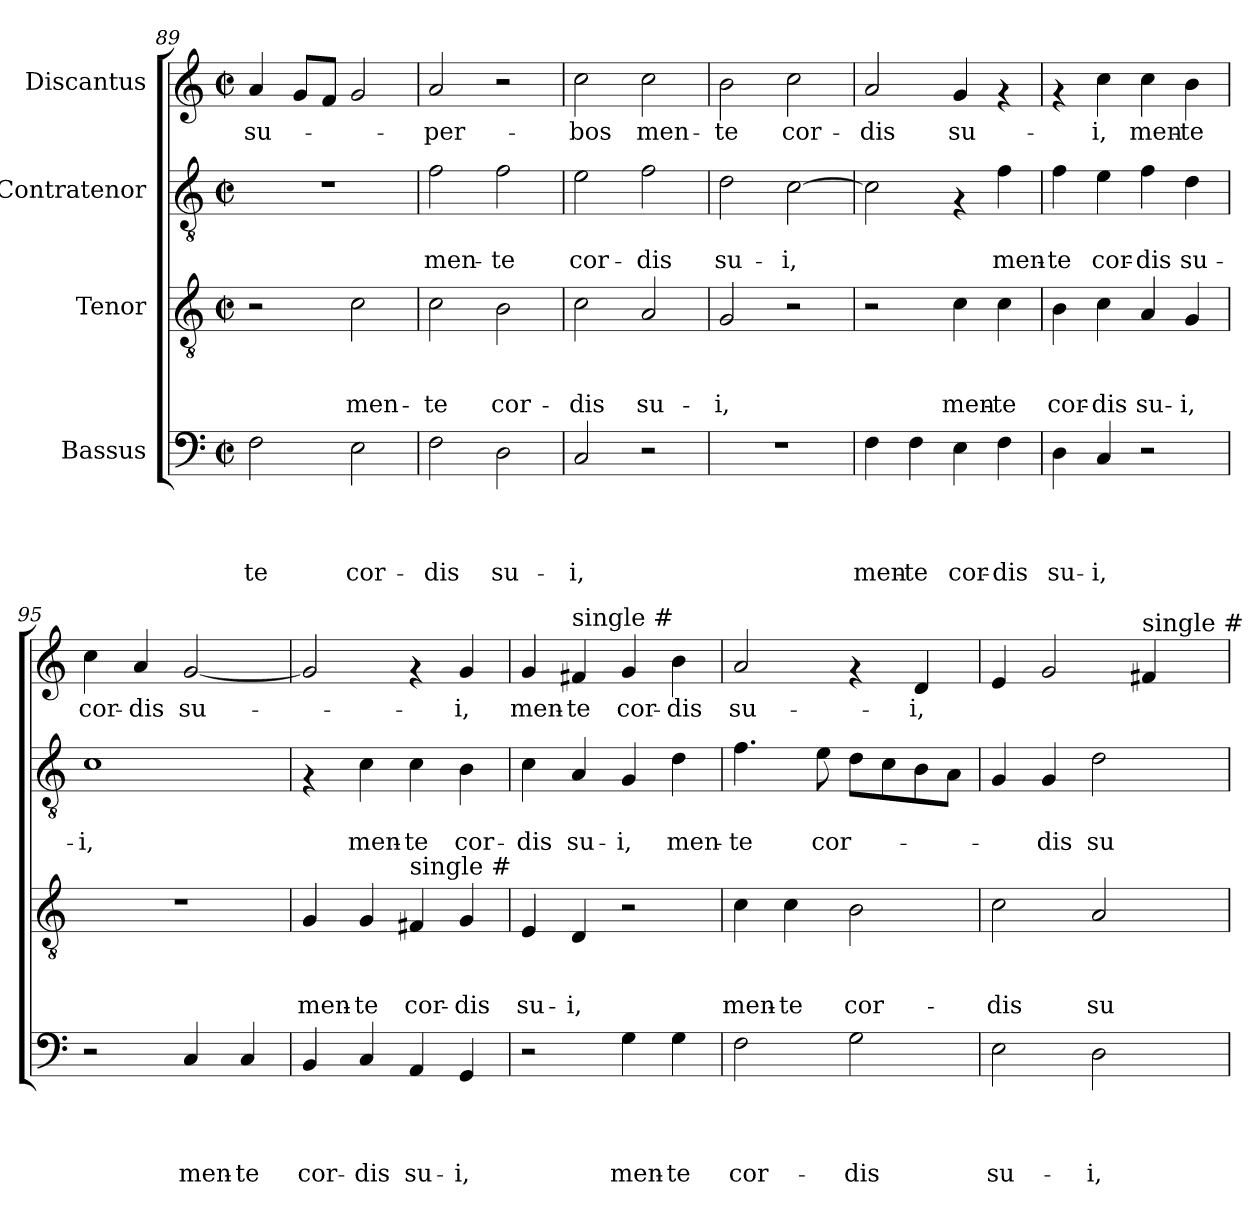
**kern	**text	**text	**text	**text	**kern	**text	**text	**text	**kern	**text	**text	**kern	**text
*part4	*part4	*part4	*part4	*part4	*part3	*part3	*part3	*part3	*part2	*part2	*part2	*part1	*part1
*staff4	*staff4	*staff4	*staff4	*staff4	*staff3	*staff3	*staff3	*staff3	*staff2	*staff2	*staff2	*staff1	*staff1
*I"Bassus	*	*	*	*	*I"Tenor	*	*	*	*I"Contratenor	*	*	*I"Discantus	*
*clefF4	*	*	*	*	*clefGv2	*	*	*	*clefGv2	*	*	*clefG2	*
*k[]	*	*	*	*	*k[]	*	*	*	*k[]	*	*	*k[]	*
*C:	*	*	*	*	*C:	*	*	*	*C:	*	*	*C:	*
*M2/2	*	*	*	*	*M2/2	*	*	*	*M2/2	*	*	*M2/2	*
*met(c|)	*	*	*	*	*met(c|)	*	*	*	*met(c|)	*	*	*met(c|)	*
=89	=89	=89	=89	=89	=89	=89	=89	=89	=89	=89	=89	=89	=89
!	!	!	!	!LO:LY:b	!	!	!	!	!	!	!	!	!LO:LY:b
2F\	.	.	.	-te	2r	.	.	.	1r	.	.	4a/	su-
.	.	.	.	.	.	.	.	.	.	.	.	8g/L	.
.	.	.	.	.	.	.	.	.	.	.	.	8f/J	.
!	!	!	!	!LO:LY:b	!	!	!	!LO:LY:b	!	!	!	!	!
2E\	.	.	.	cor-	2c\	.	.	men-	.	.	.	2g/	.
=90	=90	=90	=90	=90	=90	=90	=90	=90	=90	=90	=90	=90	=90
!	!	!	!	!LO:LY:b	!	!	!	!LO:LY:b	!	!	!LO:LY:b	!	!LO:LY:b
2F\	.	.	.	-dis	2c\	.	.	-te	2f\	.	men-	2a/	-per-
!	!	!	!	!LO:LY:b	!	!	!	!LO:LY:b	!	!	!LO:LY:b	!	!
2D\	.	.	.	su-	2B\	.	.	cor-	2f\	.	-te	2r	.
=91	=91	=91	=91	=91	=91	=91	=91	=91	=91	=91	=91	=91	=91
!	!	!	!	!LO:LY:b	!	!	!	!LO:LY:b	!	!	!LO:LY:b	!	!LO:LY:b
2C/	.	.	.	-i,	2c\	.	.	-dis	2e\	.	cor-	2cc\	-bos
!	!	!	!	!	!	!	!	!LO:LY:b	!	!	!LO:LY:b	!	!LO:LY:b
2r	.	.	.	.	2A/	.	.	su-	2f\	.	-dis	2cc\	men-
=92	=92	=92	=92	=92	=92	=92	=92	=92	=92	=92	=92	=92	=92
!	!	!	!	!	!	!	!	!LO:LY:b	!	!	!LO:LY:b	!	!LO:LY:b
1r	.	.	.	.	2G/	.	.	-i,	2d\	.	su-	2b\	-te
!	!	!	!	!	!	!	!	!	!	!	!LO:LY:b	!	!LO:LY:b
.	.	.	.	.	2r	.	.	.	[>2c\	.	-i,	2cc\	cor-
=93	=93	=93	=93	=93	=93	=93	=93	=93	=93	=93	=93	=93	=93
!	!	!	!	!LO:LY:b	!	!	!	!	!	!	!	!	!LO:LY:b
4F\	.	.	.	men-	2r	.	.	.	2c\]	.	.	2a/	-dis
!	!	!	!	!LO:LY:b	!	!	!	!	!	!	!	!	!
4F\	.	.	.	-te	.	.	.	.	.	.	.	.	.
!	!	!	!	!LO:LY:b	!	!	!	!LO:LY:b	!	!	!	!	!LO:LY:b
4E\	.	.	.	cor-	4c\	.	.	men-	4rF	.	.	4g/	su-
!	!	!	!	!LO:LY:b	!	!	!	!LO:LY:b	!	!	!LO:LY:b	!	!
4F\	.	.	.	-dis	4c\	.	.	-te	4f\	.	men-	4rf	.
!!LO:LB:g=z
=94	=94	=94	=94	=94	=94	=94	=94	=94	=94	=94	=94	=94	=94
!	!	!	!	!LO:LY:b	!	!	!	!LO:LY:b	!	!	!LO:LY:b	!	!
4D\	.	.	.	su-	4B\	.	.	cor-	4f\	.	-te	4rf	.
!	!	!	!	!LO:LY:b	!	!	!	!LO:LY:b	!	!	!LO:LY:b	!	!LO:LY:b
4C/	.	.	.	-i,	4c\	.	.	-dis	4e\	.	cor-	4cc\	-i,
!	!	!	!	!	!	!	!	!LO:LY:b	!	!	!LO:LY:b	!	!LO:LY:b
2r	.	.	.	.	4A/	.	.	su-	4f\	.	-dis	4cc\	men-
!	!	!	!	!	!	!	!	!LO:LY:b	!	!	!LO:LY:b	!	!LO:LY:b
.	.	.	.	.	4G/	.	.	-i,	4d\	.	su-	4b\	-te
=95	=95	=95	=95	=95	=95	=95	=95	=95	=95	=95	=95	=95	=95
!	!	!	!	!	!	!	!	!	!	!	!LO:LY:b	!	!LO:LY:b
2r	.	.	.	.	1r	.	.	.	1c	.	-i,	4cc\	cor-
!	!	!	!	!	!	!	!	!	!	!	!	!	!LO:LY:b
.	.	.	.	.	.	.	.	.	.	.	.	4a/	-dis
!	!	!	!	!LO:LY:b	!	!	!	!	!	!	!	!	!LO:LY:b
4C/	.	.	.	men-	.	.	.	.	.	.	.	[<2g/	su-
!	!	!	!	!LO:LY:b	!	!	!	!	!	!	!	!	!
4C/	.	.	.	-te	.	.	.	.	.	.	.	.	.
=96	=96	=96	=96	=96	=96	=96	=96	=96	=96	=96	=96	=96	=96
!	!	!	!	!LO:LY:b	!	!	!	!LO:LY:b	!	!	!	!	!
4BB/	.	.	.	cor-	4G/	.	.	men-	4rF	.	.	2g/]	.
!	!	!	!	!LO:LY:b	!	!	!	!LO:LY:b	!	!	!LO:LY:b	!	!
4C/	.	.	.	-dis	4G/	.	.	-te	4c\	.	men-	.	.
!	!	!	!	!	!LO:TX:a:t=single #	!	!	!	!	!	!	!	!
!	!	!	!	!LO:LY:b	!	!	!	!LO:LY:b	!	!	!LO:LY:b	!	!
4AA/	.	.	.	su-	4F#/	.	.	cor-	4c\	.	-te	4rf	.
!	!	!	!	!LO:LY:b	!	!	!	!LO:LY:b	!	!	!LO:LY:b	!	!LO:LY:b
4GG/	.	.	.	-i,	4G/	.	.	-dis	4B\	.	cor-	4g/	-i,
=97	=97	=97	=97	=97	=97	=97	=97	=97	=97	=97	=97	=97	=97
!	!	!	!	!	!	!	!	!LO:LY:b	!	!	!LO:LY:b	!	!LO:LY:b
2r	.	.	.	.	4E/	.	.	su-	4c\	.	-dis	4g/	men-
!	!	!	!	!	!	!	!	!	!	!	!	!LO:TX:a:t=single #	!
!	!	!	!	!	!	!	!	!LO:LY:b	!	!	!LO:LY:b	!	!LO:LY:b
.	.	.	.	.	4D/	.	.	-i,	4A/	.	su-	4f#/	-te
!	!	!	!	!LO:LY:b	!	!	!	!	!	!	!LO:LY:b	!	!LO:LY:b
4G\	.	.	.	men-	2r	.	.	.	4G/	.	-i,	4g/	cor-
!	!	!	!	!LO:LY:b	!	!	!	!	!	!	!LO:LY:b	!	!LO:LY:b
4G\	.	.	.	-te	.	.	.	.	4d\	.	men-	4b\	-dis
=98	=98	=98	=98	=98	=98	=98	=98	=98	=98	=98	=98	=98	=98
!	!	!	!	!LO:LY:b	!	!	!	!LO:LY:b	!	!	!LO:LY:b	!	!LO:LY:b
2F\	.	.	.	cor-	4c\	.	.	men-	4.f\	.	-te	2a/	su-
!	!	!	!	!	!	!	!	!LO:LY:b	!	!	!	!	!
.	.	.	.	.	4c\	.	.	-te	.	.	.	.	.
!	!	!	!	!	!	!	!	!	!	!	!LO:LY:b	!	!
.	.	.	.	.	.	.	.	.	8e\	.	cor-	.	.
!	!	!	!	!LO:LY:b	!	!	!	!LO:LY:b	!	!	!	!	!
2G\	.	.	.	-dis	2B\	.	.	cor-	8d\L	.	.	4rf	.
.	.	.	.	.	.	.	.	.	8c\	.	.	.	.
!	!	!	!	!	!	!	!	!	!	!	!	!	!LO:LY:b
.	.	.	.	.	.	.	.	.	8B\	.	.	4d/	-i,
.	.	.	.	.	.	.	.	.	8A\J	.	.	.	.
=99	=99	=99	=99	=99	=99	=99	=99	=99	=99	=99	=99	=99	=99
!	!	!	!	!LO:LY:b	!	!	!	!LO:LY:b	!	!	!	!	!
2E\	.	.	.	su-	2c\	.	.	-dis	4G/	.	.	4e/	.
!	!	!	!	!	!	!	!	!	!	!	!LO:LY:b	!	!
.	.	.	.	.	.	.	.	.	4G/	.	-dis	2g/	.
!	!	!	!	!LO:LY:b	!	!	!	!LO:LY:b	!	!	!LO:LY:b	!	!
2D\	.	.	.	-i,	2A/	.	.	su-	2d\	.	su-	.	.
!	!	!	!	!	!	!	!	!	!	!	!	!LO:TX:a:t=single #	!
.	.	.	.	.	.	.	.	.	.	.	.	4f#/	.
=	=	=	=	=	=	=	=	=	=	=	=	=	=
*-	*-	*-	*-	*-	*-	*-	*-	*-	*-	*-	*-	*-	*-
